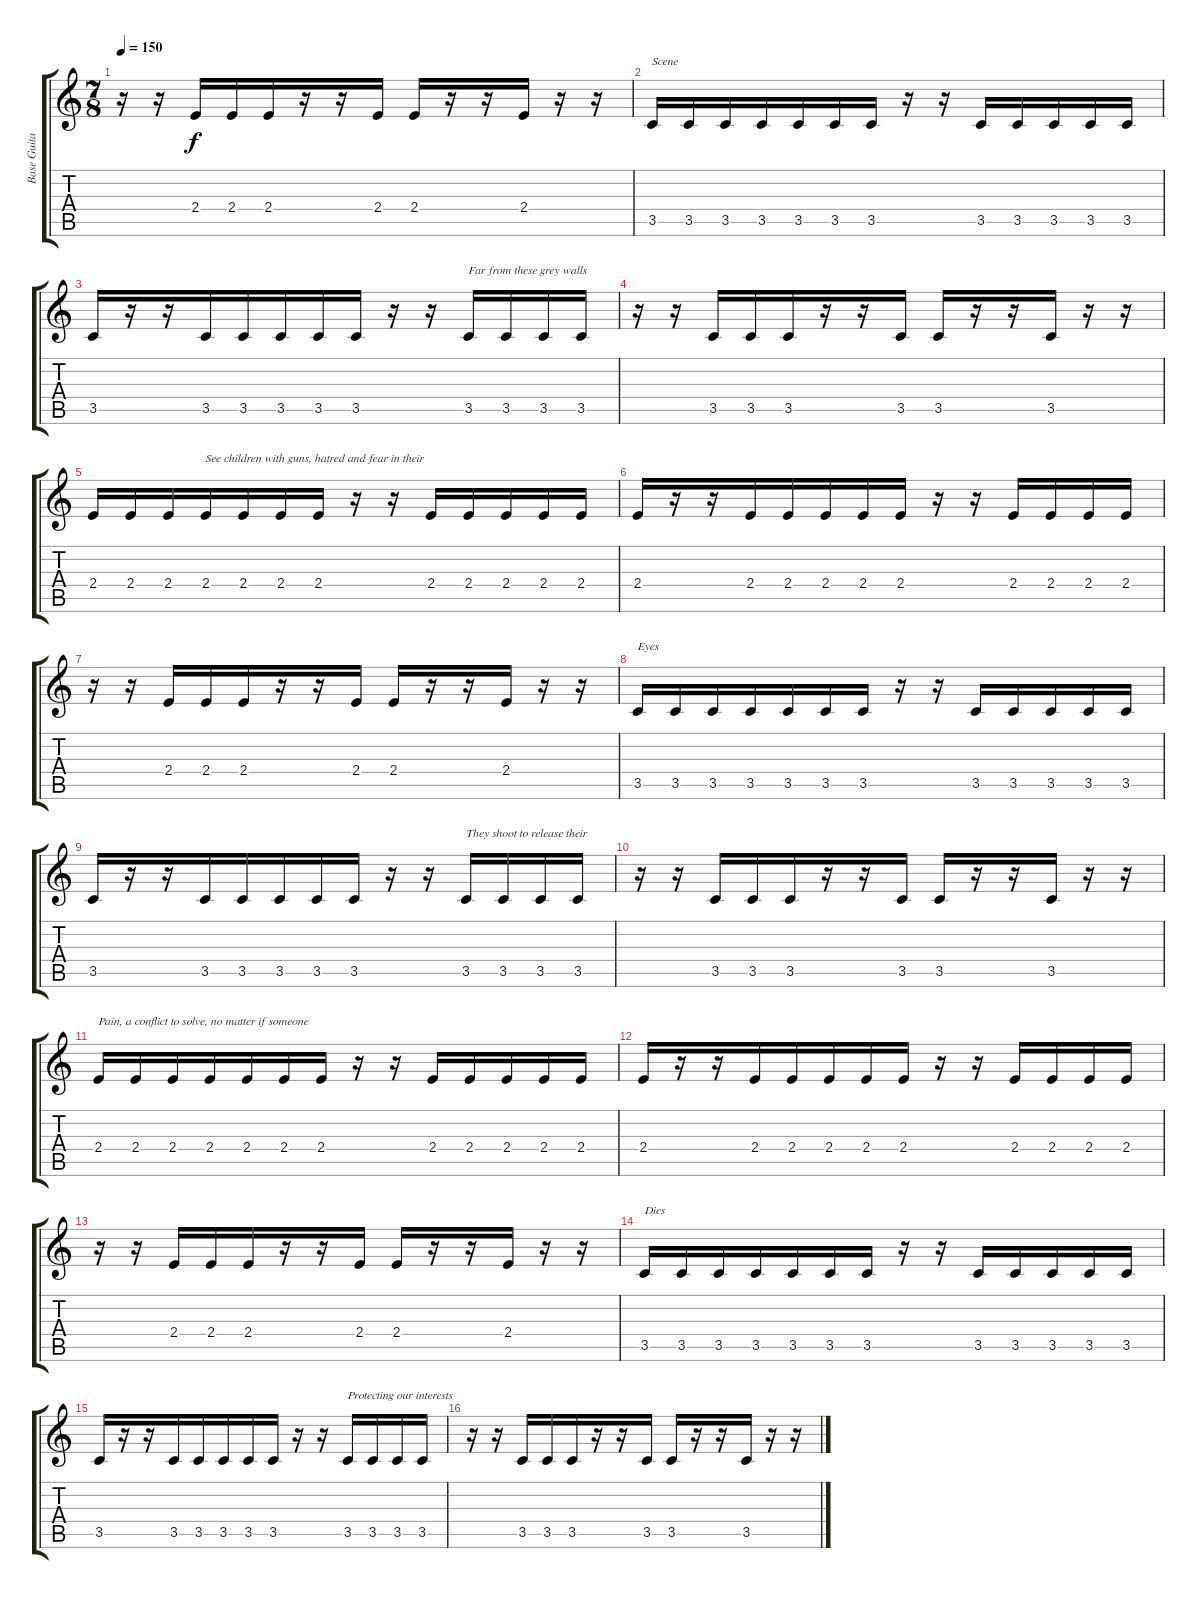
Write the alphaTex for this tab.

\track ("Base Guitar" "Base Guita") {instrument distortionguitar}
\staff {score tabs}
\tuning (E4 B3 G3 D3 A2 E2) {hide}
\ts (7 8)
\tempo 150
\clef g2
\ks c
r.16{dy f} r.16 2.4.16 2.4.16 2.4.16 r.16 r.16 2.4.16 2.4.16 r.16 r.16 2.4.16 r.16 r.16 |
3.5.16{txt "Scene"} 3.5.16 3.5.16 3.5.16 3.5.16 3.5.16 3.5.16 r.16 r.16 3.5.16 3.5.16 3.5.16 3.5.16 3.5.16 |
3.5.16 r.16 r.16 3.5.16 3.5.16 3.5.16 3.5.16 3.5.16 r.16 r.16 3.5.16{txt "Far from these grey walls"} 3.5.16 3.5.16 3.5.16 |
r.16 r.16 3.5.16 3.5.16 3.5.16 r.16 r.16 3.5.16 3.5.16 r.16 r.16 3.5.16 r.16 r.16 |
2.4.16 2.4.16 2.4.16 2.4.16{txt "See children with guns, hatred and fear in their"} 2.4.16 2.4.16 2.4.16 r.16 r.16 2.4.16 2.4.16 2.4.16 2.4.16 2.4.16 |
2.4.16 r.16 r.16 2.4.16 2.4.16 2.4.16 2.4.16 2.4.16 r.16 r.16 2.4.16 2.4.16 2.4.16 2.4.16 |
r.16 r.16 2.4.16 2.4.16 2.4.16 r.16 r.16 2.4.16 2.4.16 r.16 r.16 2.4.16 r.16 r.16 |
3.5.16{txt "Eyes"} 3.5.16 3.5.16 3.5.16 3.5.16 3.5.16 3.5.16 r.16 r.16 3.5.16 3.5.16 3.5.16 3.5.16 3.5.16 |
3.5.16 r.16 r.16 3.5.16 3.5.16 3.5.16 3.5.16 3.5.16 r.16 r.16 3.5.16{txt "They shoot to release their"} 3.5.16 3.5.16 3.5.16 |
r.16 r.16 3.5.16 3.5.16 3.5.16 r.16 r.16 3.5.16 3.5.16 r.16 r.16 3.5.16 r.16 r.16 |
2.4.16{txt "Pain, a conflict to solve, no matter if someone"} 2.4.16 2.4.16 2.4.16 2.4.16 2.4.16 2.4.16 r.16 r.16 2.4.16 2.4.16 2.4.16 2.4.16 2.4.16 |
2.4.16 r.16 r.16 2.4.16 2.4.16 2.4.16 2.4.16 2.4.16 r.16 r.16 2.4.16 2.4.16 2.4.16 2.4.16 |
r.16 r.16 2.4.16 2.4.16 2.4.16 r.16 r.16 2.4.16 2.4.16 r.16 r.16 2.4.16 r.16 r.16 |
3.5.16{txt "Dies"} 3.5.16 3.5.16 3.5.16 3.5.16 3.5.16 3.5.16 r.16 r.16 3.5.16 3.5.16 3.5.16 3.5.16 3.5.16 |
3.5.16 r.16 r.16 3.5.16 3.5.16 3.5.16 3.5.16 3.5.16 r.16 r.16 3.5.16{txt "Protecting our interests"} 3.5.16 3.5.16 3.5.16 |
r.16 r.16 3.5.16 3.5.16 3.5.16 r.16 r.16 3.5.16 3.5.16 r.16 r.16 3.5.16 r.16 r.16
